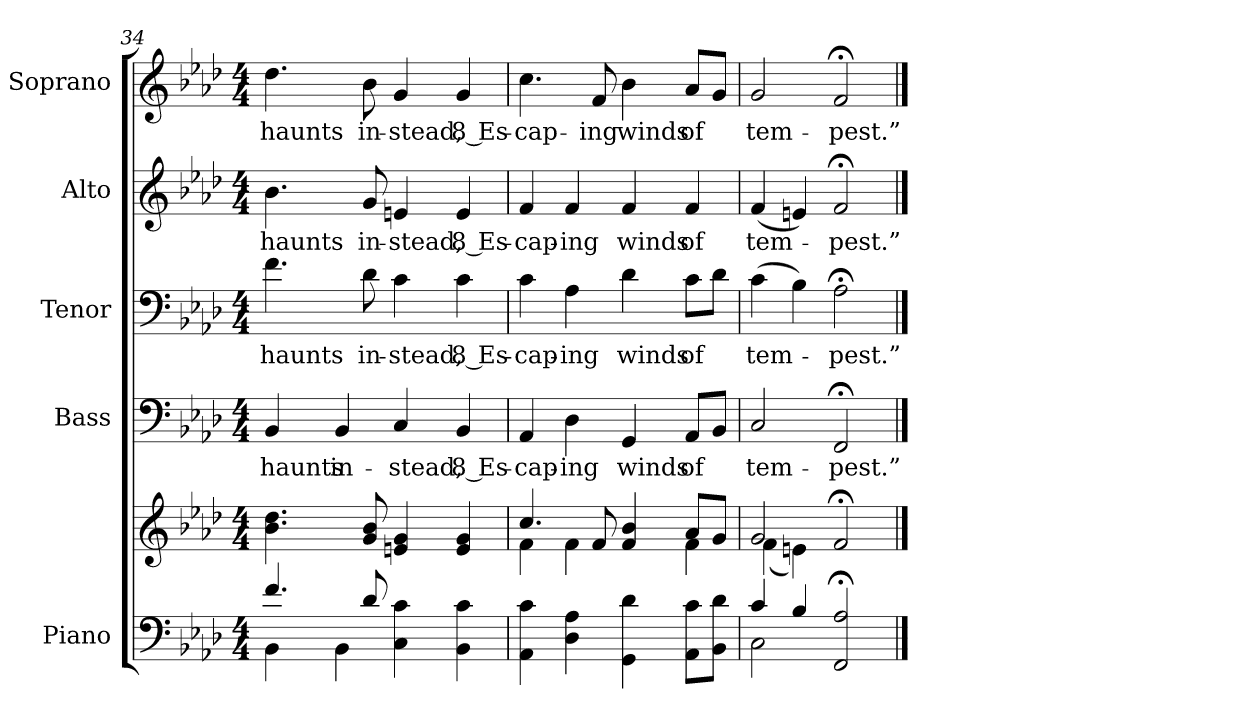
**kern	**kern	**kern	**text	**kern	**text	**kern	**text	**kern	**text
*part5	*part5	*part4	*part4	*part3	*part3	*part2	*part2	*part1	*part1
*staff6	*staff5	*staff4	*staff4	*staff3	*staff3	*staff2	*staff2	*staff1	*staff1
*I"Piano	*	*I"Bass	*	*I"Tenor	*	*I"Alto	*	*I"Soprano	*
*I'Pno.	*	*I'B.	*	*I'T.	*	*I'A.	*	*I'S.	*
*clefF4	*clefG2	*clefF4	*	*clefF4	*	*clefG2	*	*clefG2	*
*k[b-e-a-d-]	*k[b-e-a-d-]	*k[b-e-a-d-]	*	*k[b-e-a-d-]	*	*k[b-e-a-d-]	*	*k[b-e-a-d-]	*
*A-:	*A-:	*A-:	*	*A-:	*	*A-:	*	*A-:	*
*M4/4	*M4/4	*M4/4	*	*M4/4	*	*M4/4	*	*M4/4	*
=34	=34	=34	=34	=34	=34	=34	=34	=34	=34
*^	*	*	*	*	*	*	*	*	*
!	!	!	!	!LO:LY:b:color=#000000	!	!	!	!	!	!
!	!	!	!	!	!	!LO:LY:b:color=#000000	!	!	!	!
!	!	!	!	!	!	!	!	!LO:LY:b:color=#000000	!	!
!	!	!	!	!	!	!	!	!	!	!LO:LY:b:color=#000000
4.fi/	4BB-i\	4.b-i\ 4.dd-i	4BB-i/	haunts	4.fi\	haunts	4.b-i\	haunts	4.dd-i\	haunts
!	!	!	!	!LO:LY:b:color=#000000	!	!	!	!	!	!
.	4BB-i\	.	4BB-i/	in-	.	.	.	.	.	.
!	!	!	!	!	!	!LO:LY:b:color=#000000	!	!	!	!
!	!	!	!	!	!	!	!	!LO:LY:b:color=#000000	!	!
!	!	!	!	!	!	!	!	!	!	!LO:LY:b:color=#000000
8d-i/	.	8gi/ 8b-i	.	.	8d-i\	in-	8gi/	in-	8b-i\	in-
!	!	!	!	!LO:LY:b:color=#000000	!	!	!	!	!	!
!	!	!	!	!	!	!LO:LY:b:color=#000000	!	!	!	!
!	!	!	!	!	!	!	!	!LO:LY:b:color=#000000	!	!
!	!	!	!	!	!	!	!	!	!	!LO:LY:b:color=#000000
4Ci\ 4ci	2ryy	4eni/ 4gi	4Ci/	-stead,	4ci\	-stead,	4eni/	-stead,	4gi/	-stead,
!	!	!	!	!LO:LY:b:color=#000000	!	!	!	!	!	!
!	!	!	!	!	!	!LO:LY:b:color=#000000	!	!	!	!
!	!	!	!	!	!	!	!	!LO:LY:b:color=#000000	!	!
!	!	!	!	!	!	!	!	!	!	!LO:LY:b:color=#000000
4BB-i\ 4ci	.	4ei/ 4gi	4BB-i/	8 Es-	4ci\	8 Es-	4ei/	8 Es-	4gi/	8 Es-
*v	*v	*	*	*	*	*	*	*	*	*
=35	=35	=35	=35	=35	=35	=35	=35	=35	=35
*	*^	*	*	*	*	*	*	*	*
!	!	!	!	!LO:LY:b:color=#000000	!	!	!	!	!	!
!	!	!	!	!	!	!LO:LY:b:color=#000000	!	!	!	!
!	!	!	!	!	!	!	!	!LO:LY:b:color=#000000	!	!
!	!	!	!	!	!	!	!	!	!	!LO:LY:b:color=#000000
4AA-i\ 4ci	4.cci/	4fi\	4AA-i/	-cap-	4ci\	-cap-	4fi/	-cap-	4.cci\	-cap-
!	!	!	!	!LO:LY:b:color=#000000	!	!	!	!	!	!
!	!	!	!	!	!	!LO:LY:b:color=#000000	!	!	!	!
!	!	!	!	!	!	!	!	!LO:LY:b:color=#000000	!	!
4D-i\ 4A-i	.	4fi\	4D-i\	-ing	4A-i\	-ing	4fi/	-ing	.	.
!	!	!	!	!	!	!	!	!	!	!LO:LY:b:color=#000000
.	8fi/	.	.	.	.	.	.	.	8fi/	-ing
!	!	!	!	!LO:LY:b:color=#000000	!	!	!	!	!	!
!	!	!	!	!	!	!LO:LY:b:color=#000000	!	!	!	!
!	!	!	!	!	!	!	!	!LO:LY:b:color=#000000	!	!
!	!	!	!	!	!	!	!	!	!	!LO:LY:b:color=#000000
4GGi\ 4d-i	4fi/ 4b-i	4ryy	4GGi/	winds	4d-i\	winds	4fi/	winds	4b-i\	winds
!	!	!	!	!LO:LY:b:color=#000000	!	!	!	!	!	!
!	!	!	!	!	!	!LO:LY:b:color=#000000	!	!	!	!
!	!	!	!	!	!	!	!	!LO:LY:b:color=#000000	!	!
!	!	!	!	!	!	!	!	!	!	!LO:LY:b:color=#000000
8AA-i\ 8ciL	8a-i/L	4fi\	8AA-i/L	of	8ci\L	of	4fi/	of	8a-i/L	of
8BB-i\ 8d-iJ	8gi/J	.	8BB-i/J	.	8d-i\J	.	.	.	8gi/J	.
!!LO:PB:g=z
=36	=36	=36	=36	=36	=36	=36	=36	=36	=36	=36
*^	*	*	*	*	*	*	*	*	*	*
!	!	!	!	!	!LO:LY:b:color=#000000	!	!	!	!	!	!
!	!	!	!	!	!	!	!LO:LY:b:color=#000000	!	!	!	!
!	!	!	!	!	!	!	!	!	!LO:LY:b:color=#000000	!	!
!	!	!	!	!	!	!	!	!	!	!	!LO:LY:b:color=#000000
4ci/	2Ci\	2gi/	(4fi\	2Ci/	tem-	(4ci\	tem-	(4fi/	tem-	2gi/	tem-
4B-i/	.	.	4eni\)	.	.	4B-i\)	.	4eni/)	.	.	.
!	!	!	!	!	!LO:LY:b:color=#000000	!	!	!	!	!	!
!	!	!	!	!	!	!	!LO:LY:b:color=#000000	!	!	!	!
!	!	!	!	!	!	!	!	!	!LO:LY:b:color=#000000	!	!
!	!	!	!	!	!	!	!	!	!	!	!LO:LY:b:color=#000000
2FFi/; 2A-i;	2ryy	2f;i/	2ryy	2FF;i/	-pest.”	2A-;i\	-pest.”	2f;i/	-pest.”	2f;i/	-pest.”
*v	*v	*	*	*	*	*	*	*	*	*	*
*	*v	*v	*	*	*	*	*	*	*	*
==	==	==	==	==	==	==	==	==	==
*-	*-	*-	*-	*-	*-	*-	*-	*-	*-
